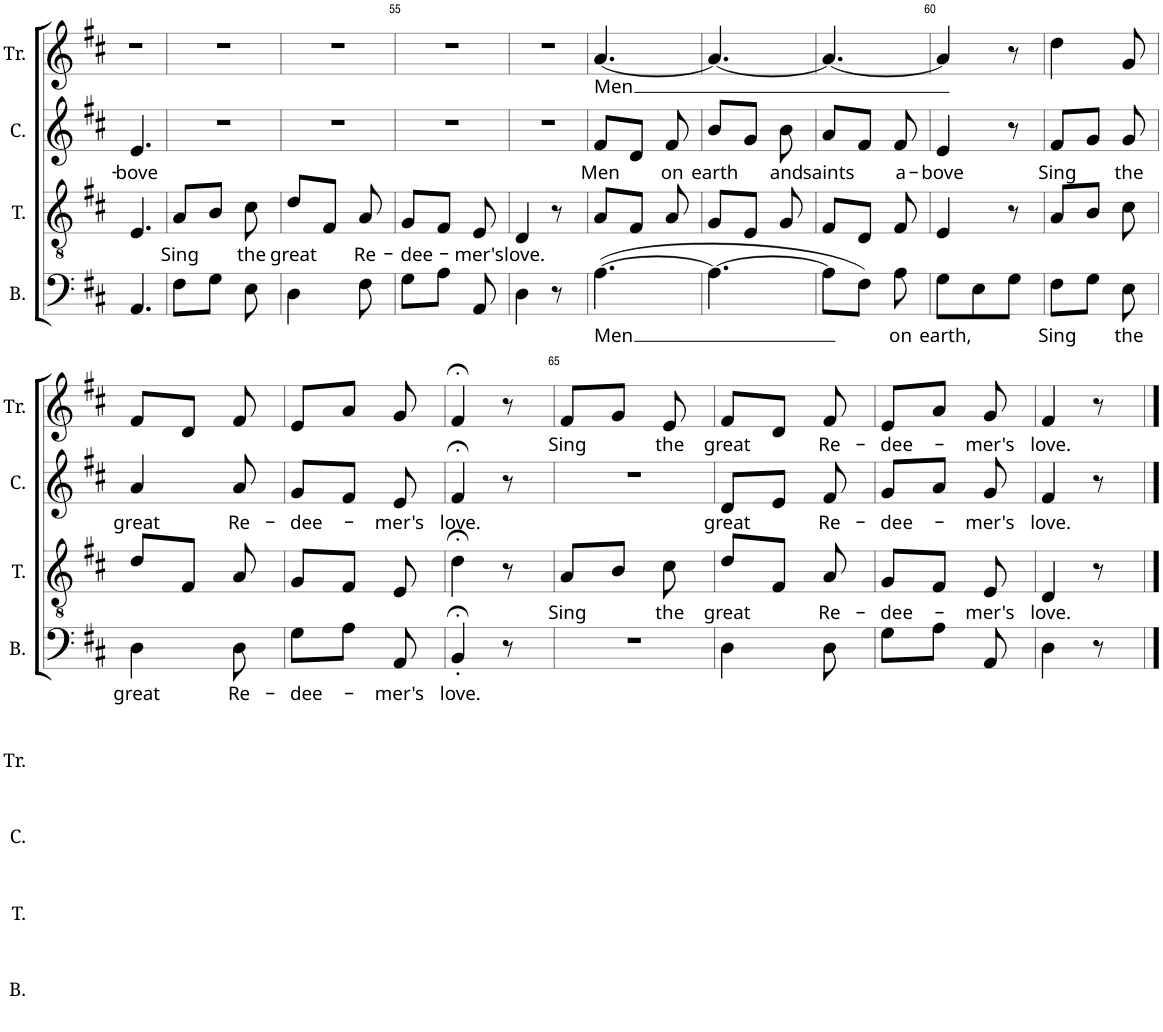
**kern	**text	**kern	**text	**kern	**text	**kern	**text
*part4	*part4	*part3	*part3	*part2	*part2	*part1	*part1
*staff4	*staff4	*staff3	*staff3	*staff2	*staff2	*staff1	*staff1
*I"B.	*	*I"T.	*	*I"C.	*	*I"Tr.	*
*I'B.	*	*I'T.	*	*I'C.	*	*I'Tr.	*
!!LO:PB:g=z
*clefF4	*	*clefGv2	*	*clefG2	*	*clefG2	*
*k[f#c#]	*	*k[f#c#]	*	*k[f#c#]	*	*k[f#c#]	*
*M3/8	*	*M3/8	*	*M3/8	*	*M3/8	*
=52	=52	=52	=52	=52	=52	=52	=52
!	!	!	!	!	!LO:LY:b	!	!
4.AA/	.	4.E/	.	4.e/	-bove	4.r	.
=53	=53	=53	=53	=53	=53	=53	=53
!	!	!	!LO:LY:b	!	!	!	!
8F#\L	.	8A/L	Sing	4.r	.	4.r	.
8G\J	.	8B/J	.	.	.	.	.
!	!	!	!LO:LY:b	!	!	!	!
8E\	.	8c#\	the	.	.	.	.
=54	=54	=54	=54	=54	=54	=54	=54
!	!	!	!LO:LY:b	!	!	!	!
4D\	.	8d/L	great	4.r	.	4.r	.
.	.	8F#/J	.	.	.	.	.
!	!	!	!LO:LY:b	!	!	!	!
8F#\	.	8A/	Re-	.	.	.	.
=55	=55	=55	=55	=55	=55	=55	=55
!	!	!	!LO:LY:b	!	!	!	!
8G\L	.	8G/L	-dee-	4.r	.	4.r	.
8A\J	.	8F#/J	.	.	.	.	.
!	!	!	!LO:LY:b	!	!	!	!
8AA/	.	8E/	-mer's	.	.	.	.
=56	=56	=56	=56	=56	=56	=56	=56
!	!	!	!LO:LY:b	!	!	!	!
4D\	.	4D/	love.	4.r	.	4.r	.
8r	.	8r	.	.	.	.	.
=57	=57	=57	=57	=57	=57	=57	=57
!	!LO:LY:b	!	!	!	!LO:LY:b	!	!LO:LY:b
([4.A\	Men	8A/L	.	8f#/L	Men	[4.a/	Men
.	.	8F#/J	.	8d/J	.	.	.
!	!	!	!	!	!LO:LY:b	!	!
.	.	8A/	.	8f#/	on	.	.
=58	=58	=58	=58	=58	=58	=58	=58
!	!	!	!	!	!LO:LY:b	!	!
4.A\_	.	8G/L	.	8b/L	earth	4.a/_	.
.	.	8E/J	.	8g/J	.	.	.
!	!	!	!	!	!LO:LY:b	!	!
.	.	8G/	.	8b\	and	.	.
=59	=59	=59	=59	=59	=59	=59	=59
!	!	!	!	!	!LO:LY:b	!	!
8A\L]	.	8F#/L	.	8a/L	saints	4.a/_	.
8F#\J)	.	8D/J	.	8f#/J	.	.	.
!	!LO:LY:b	!	!	!	!LO:LY:b	!	!
8A\	on	8F#/	.	8f#/	a-	.	.
=60	=60	=60	=60	=60	=60	=60	=60
!	!LO:LY:b	!	!	!	!LO:LY:b	!	!
8G\L	earth,	4E/	.	4e/	-bove	4a/]	.
8E\	.	.	.	.	.	.	.
8G\J	.	8r	.	8r	.	8r	.
=61	=61	=61	=61	=61	=61	=61	=61
!	!LO:LY:b	!	!	!	!LO:LY:b	!	!
8F#\L	Sing	8A/L	.	8f#/L	Sing	4dd\	.
8G\J	.	8B/J	.	8g/J	.	.	.
!	!LO:LY:b	!	!	!	!LO:LY:b	!	!
8E\	the	8c#\	.	8g/	the	8g/	.
!!LO:LB:g=z
=62	=62	=62	=62	=62	=62	=62	=62
!	!LO:LY:b	!	!	!	!LO:LY:b	!	!
4D\	great	8d/L	.	4a/	great	8f#/L	.
.	.	8F#/J	.	.	.	8d/J	.
!	!LO:LY:b	!	!	!	!LO:LY:b	!	!
8D\	Re-	8A/	.	8a/	Re-	8f#/	.
=63	=63	=63	=63	=63	=63	=63	=63
!	!LO:LY:b	!	!	!	!LO:LY:b	!	!
8G\L	-dee-	8G/L	.	8g/L	-dee-	8e/L	.
8A\J	.	8F#/J	.	8f#/J	.	8a/J	.
!	!LO:LY:b	!	!	!	!LO:LY:b	!	!
8AA/	-mer's	8E/	.	8e/	-mer's	8g/	.
=64	=64	=64	=64	=64	=64	=64	=64
!	!LO:LY:b	!	!	!	!LO:LY:b	!	!
4BB;<'/	love.	4d;<\	.	4f#;</	love.	4f#;</	.
8r	.	8r	.	8r	.	8r	.
=65	=65	=65	=65	=65	=65	=65	=65
!	!	!	!LO:LY:b	!	!	!	!LO:LY:b
4.r	.	8A/L	Sing	4.r	.	8f#/L	Sing
.	.	8B/J	.	.	.	8g/J	.
!	!	!	!LO:LY:b	!	!	!	!LO:LY:b
.	.	8c#\	the	.	.	8e/	the
=66	=66	=66	=66	=66	=66	=66	=66
!	!	!	!LO:LY:b	!	!LO:LY:b	!	!LO:LY:b
4D\	.	8d/L	great	8d/L	great	8f#/L	great
.	.	8F#/J	.	8e/J	.	8d/J	.
!	!	!	!LO:LY:b	!	!LO:LY:b	!	!LO:LY:b
8D\	.	8A/	Re-	8f#/	Re-	8f#/	Re-
=67	=67	=67	=67	=67	=67	=67	=67
!	!	!	!LO:LY:b	!	!LO:LY:b	!	!LO:LY:b
8G\L	.	8G/L	-dee-	8g/L	-dee-	8e/L	-dee-
8A\J	.	8F#/J	.	8a/J	.	8a/J	.
!	!	!	!LO:LY:b	!	!LO:LY:b	!	!LO:LY:b
8AA/	.	8E/	-mer's	8g/	-mer's	8g/	-mer's
=68	=68	=68	=68	=68	=68	=68	=68
!	!	!	!LO:LY:b	!	!LO:LY:b	!	!LO:LY:b
4D\	.	4D/	love.	4f#/	love.	4f#/	love.
8r	.	8r	.	8r	.	8r	.
==	==	==	==	==	==	==	==
*-	*-	*-	*-	*-	*-	*-	*-
